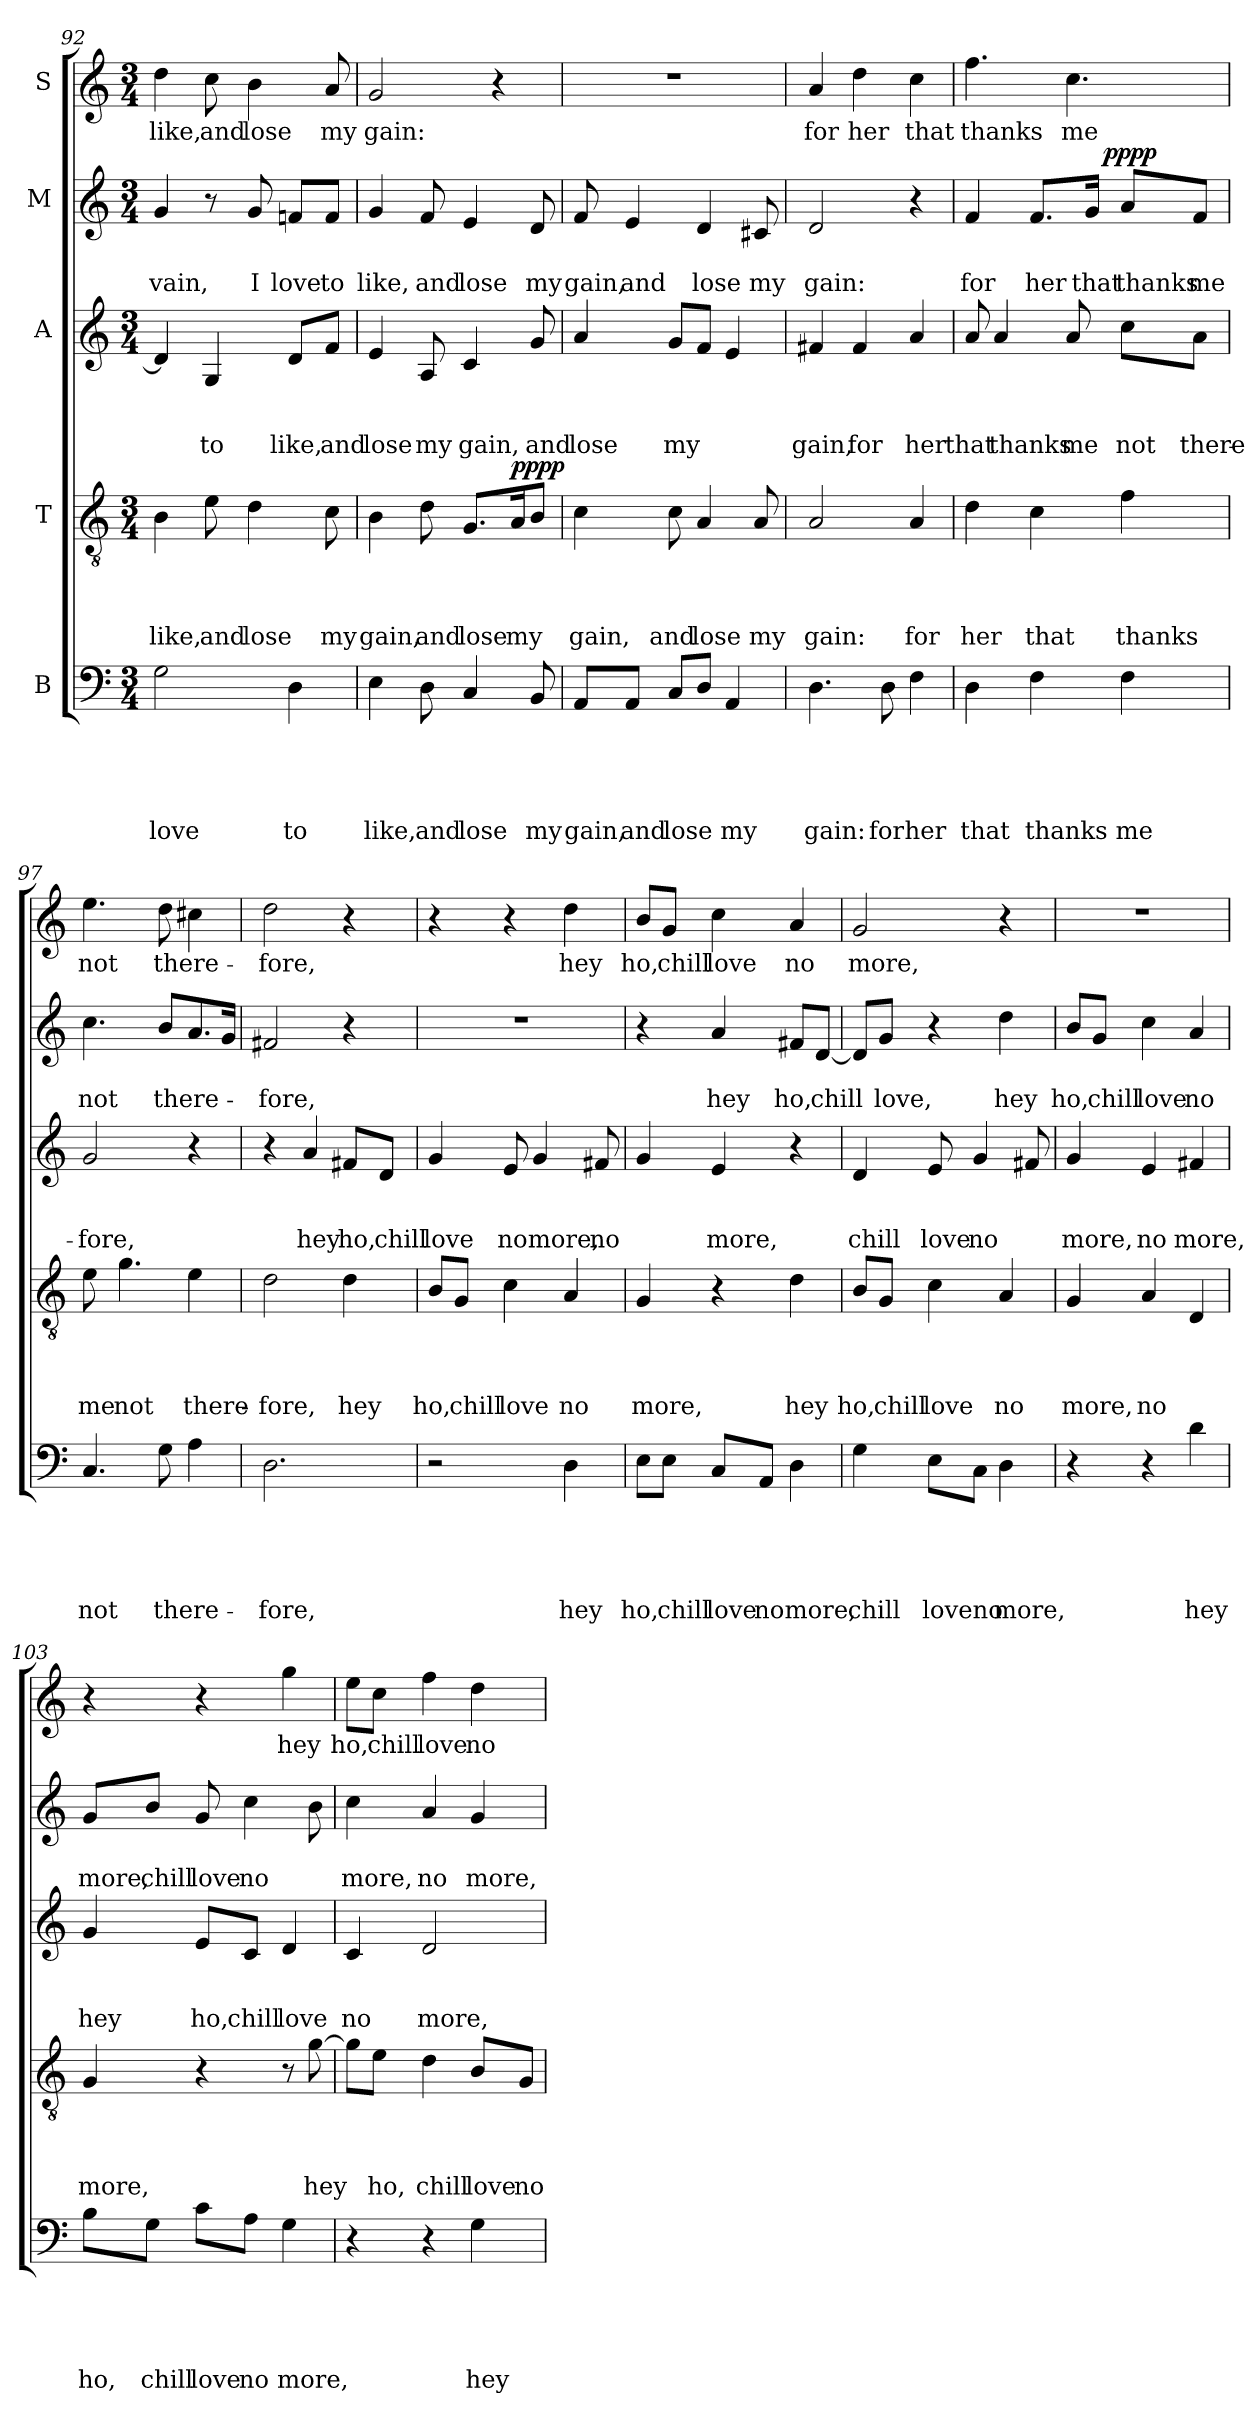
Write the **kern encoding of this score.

**kern	**text	**text	**text	**text	**text	**kern	**text	**text	**text	**text	**dynam	**kern	**text	**text	**text	**kern	**text	**text	**dynam	**kern	**text
*part5	*part5	*part5	*part5	*part5	*part5	*part4	*part4	*part4	*part4	*part4	*part4	*part3	*part3	*part3	*part3	*part2	*part2	*part2	*part2	*part1	*part1
*staff5	*staff5	*staff5	*staff5	*staff5	*staff5	*staff4	*staff4	*staff4	*staff4	*staff4	*staff4	*staff3	*staff3	*staff3	*staff3	*staff2	*staff2	*staff2	*staff2	*staff1	*staff1
*I"B	*	*	*	*	*	*I"T	*	*	*	*	*	*I"A	*	*	*	*I"M	*	*	*	*I"S	*
*clefF4	*	*	*	*	*	*clefGv2	*	*	*	*	*	*clefG2	*	*	*	*clefG2	*	*	*	*clefG2	*
*k[]	*	*	*	*	*	*k[]	*	*	*	*	*	*k[]	*	*	*	*k[]	*	*	*	*k[]	*
*C:	*	*	*	*	*	*C:	*	*	*	*	*	*C:	*	*	*	*C:	*	*	*	*C:	*
*M3/4	*	*	*	*	*	*M3/4	*	*	*	*	*	*M3/4	*	*	*	*M3/4	*	*	*	*M3/4	*
=92	=92	=92	=92	=92	=92	=92	=92	=92	=92	=92	=92	=92	=92	=92	=92	=92	=92	=92	=92	=92	=92
!	!	!	!	!	!LO:LY:b	!	!	!	!	!LO:LY:b	!	!	!	!	!	!	!	!LO:LY:b	!	!	!LO:LY:b
2G\	.	.	.	.	love	4B\	.	.	.	like,	.	4d/]	.	.	.	4g/	.	vain,	.	4dd\	like,
!	!	!	!	!	!	!	!	!	!	!LO:LY:b	!	!	!	!	!LO:LY:b	!	!	!	!	!	!LO:LY:b
.	.	.	.	.	.	8e\	.	.	.	and	.	4G/	.	.	to	8r	.	.	.	8cc\	and
!	!	!	!	!	!	!	!	!	!	!LO:LY:b	!	!	!	!	!	!	!	!LO:LY:b	!	!	!LO:LY:b
.	.	.	.	.	.	4d\	.	.	.	lose	.	.	.	.	.	8g/	.	I	.	4b\	lose
!	!	!	!	!	!LO:LY:b	!	!	!	!	!	!	!	!	!	!LO:LY:b	!	!	!LO:LY:b	!	!	!
4D\	.	.	.	.	to	.	.	.	.	.	.	8d/L	.	.	like,	8fn/L	.	love	.	.	.
!	!	!	!	!	!	!	!	!	!	!LO:LY:b	!	!	!	!	!LO:LY:b	!	!	!LO:LY:b	!	!	!LO:LY:b
.	.	.	.	.	.	8c\	.	.	.	my	.	8f/J	.	.	and	8f/J	.	to	.	8a/	my
=93	=93	=93	=93	=93	=93	=93	=93	=93	=93	=93	=93	=93	=93	=93	=93	=93	=93	=93	=93	=93	=93
!	!	!	!	!	!LO:LY:b	!	!	!	!	!LO:LY:b	!	!	!	!	!LO:LY:b	!	!	!LO:LY:b	!	!	!LO:LY:b
4E\	.	.	.	.	like,	4B\	.	.	.	gain,	.	4e/	.	.	lose	4g/	.	like,	.	2g/	gain:
!	!	!	!	!	!LO:LY:b	!	!	!	!	!LO:LY:b	!	!	!	!	!LO:LY:b	!	!	!LO:LY:b	!	!	!
8D\	.	.	.	.	and	8d\	.	.	.	and	.	8A/	.	.	my	8f/	.	and	.	.	.
!	!	!	!	!	!LO:LY:b	!	!	!	!	!LO:LY:b	!	!	!	!	!LO:LY:b	!	!	!LO:LY:b	!	!	!
4C/	.	.	.	.	lose	8.G/L	.	.	.	lose	.	4c/	.	.	gain,	4e/	.	lose	.	.	.
.	.	.	.	.	.	.	.	.	.	.	.	.	.	.	.	.	.	.	.	4r	.
!	!	!	!	!	!	!	!	!	!	!LO:LY:b	!LO:DY:a	!	!	!	!	!	!	!	!	!	!
.	.	.	.	.	.	16A/k	.	.	.	my	pppp	.	.	.	.	.	.	.	.	.	.
!	!	!	!	!	!LO:LY:b	!	!	!	!	!	!	!	!	!	!LO:LY:b	!	!	!LO:LY:b	!	!	!
8BB/	.	.	.	.	my	8B/J	.	.	.	.	.	8g/	.	.	and	8d/	.	my	.	.	.
!!LO:PB:g=z
=94	=94	=94	=94	=94	=94	=94	=94	=94	=94	=94	=94	=94	=94	=94	=94	=94	=94	=94	=94	=94	=94
!	!	!	!	!	!LO:LY:b	!	!	!	!	!LO:LY:b	!	!	!	!	!LO:LY:b	!	!	!LO:LY:b	!	!LO:N:vis=1	!
8AA/L	.	.	.	.	gain,	4c\	.	.	.	gain,	.	4a/	.	.	lose	8f/	.	gain,	.	2.r	.
!	!	!	!	!	!LO:LY:b	!	!	!	!	!	!	!	!	!	!	!	!	!LO:LY:b	!	!	!
8AA/J	.	.	.	.	and	.	.	.	.	.	.	.	.	.	.	4e/	.	and	.	.	.
!	!	!	!	!	!LO:LY:b	!	!	!	!	!LO:LY:b	!	!	!	!	!LO:LY:b	!	!	!	!	!	!
8C/L	.	.	.	.	lose	8c\	.	.	.	and	.	8g/L	.	.	my	.	.	.	.	.	.
!	!	!	!	!	!	!	!	!	!	!LO:LY:b	!	!	!	!	!	!	!	!LO:LY:b	!	!	!
8D/J	.	.	.	.	.	4A/	.	.	.	lose	.	8f/J	.	.	.	4d/	.	lose	.	.	.
!	!	!	!	!	!LO:LY:b	!	!	!	!	!	!	!	!	!	!	!	!	!	!	!	!
4AA/	.	.	.	.	my	.	.	.	.	.	.	4e/	.	.	.	.	.	.	.	.	.
!	!	!	!	!	!	!	!	!	!	!LO:LY:b	!	!	!	!	!	!	!	!LO:LY:b	!	!	!
.	.	.	.	.	.	8A/	.	.	.	my	.	.	.	.	.	8c#X/	.	my	.	.	.
=95	=95	=95	=95	=95	=95	=95	=95	=95	=95	=95	=95	=95	=95	=95	=95	=95	=95	=95	=95	=95	=95
!	!	!	!	!	!LO:LY:b	!	!	!	!	!LO:LY:b	!	!	!	!	!LO:LY:b	!	!	!LO:LY:b	!	!	!LO:LY:b
4.D\	.	.	.	.	gain:	2A/	.	.	.	gain:	.	4f#X/	.	.	gain,	2d/	.	gain:	.	4a/	for
!	!	!	!	!	!	!	!	!	!	!	!	!	!	!	!LO:LY:b	!	!	!	!	!	!LO:LY:b
.	.	.	.	.	.	.	.	.	.	.	.	4f#/	.	.	for	.	.	.	.	4dd\	her
!	!	!	!	!	!LO:LY:b	!	!	!	!	!	!	!	!	!	!	!	!	!	!	!	!
8D\	.	.	.	.	for	.	.	.	.	.	.	.	.	.	.	.	.	.	.	.	.
!	!	!	!	!	!LO:LY:b	!	!	!	!	!LO:LY:b	!	!	!	!	!LO:LY:b	!	!	!	!	!	!LO:LY:b
4F\	.	.	.	.	her	4A/	.	.	.	for	.	4a/	.	.	her	4r	.	.	.	4cc\	that
=96	=96	=96	=96	=96	=96	=96	=96	=96	=96	=96	=96	=96	=96	=96	=96	=96	=96	=96	=96	=96	=96
!	!	!	!	!	!LO:LY:b	!	!	!	!	!LO:LY:b	!	!	!	!	!LO:LY:b	!	!	!LO:LY:b	!	!	!LO:LY:b
*	*	*	*	*	*	*	*	*	*	*	*	*	*	*	*	*^	*	*	*	*	*
4D\	.	.	.	.	that	4d\	.	.	.	her	.	8a/	.	.	that	4f/	4...ryy	.	for	.	4.ff\	thanks
!	!	!	!	!	!	!	!	!	!	!	!	!	!	!	!LO:LY:b	!	!	!	!	!	!	!
.	.	.	.	.	.	.	.	.	.	.	.	4a/	.	.	thanks	.	.	.	.	.	.	.
!	!	!	!	!	!LO:LY:b	!	!	!	!	!LO:LY:b	!	!	!	!	!	!	!	!	!LO:LY:b	!	!	!
4F\	.	.	.	.	thanks	4c\	.	.	.	that	.	.	.	.	.	8.f/L	.	.	her	.	.	.
!	!	!	!	!	!	!	!	!	!	!	!	!	!	!	!LO:LY:b	!	!	!	!	!	!	!LO:LY:b
.	.	.	.	.	.	.	.	.	.	.	.	8a/	.	.	me	.	.	.	.	.	4.cc\	me
!	!	!	!	!	!	!	!	!	!	!	!	!	!	!	!	!	!	!	!LO:LY:b	!	!	!
.	.	.	.	.	.	.	.	.	.	.	.	.	.	.	.	16g/Jk	.	.	that	.	.	.
!	!	!	!	!	!	!	!	!	!	!	!	!	!	!	!	!	!	!	!	!LO:DY:b	!	!
.	.	.	.	.	.	.	.	.	.	.	.	.	.	.	.	.	4ryy	.	.	pppp	.	.
!	!	!	!	!	!LO:LY:b	!	!	!	!	!LO:LY:b	!	!	!	!	!LO:LY:b	!	!	!	!LO:LY:b	!	!	!
4F\	.	.	.	.	me	4f\	.	.	.	thanks	.	8cc\L	.	.	not	8a/L	.	.	thanks	.	.	.
!	!	!	!	!	!	!	!	!	!	!	!	!	!	!	!LO:LY:b	!	!	!	!LO:LY:b	!	!	!
.	.	.	.	.	.	.	.	.	.	.	.	8a\J	.	.	there-	8f/J	.	.	me	.	.	.
.	.	.	.	.	.	.	.	.	.	.	.	.	.	.	.	.	32ryy	.	.	.	.	.
=97	=97	=97	=97	=97	=97	=97	=97	=97	=97	=97	=97	=97	=97	=97	=97	=97	=97	=97	=97	=97	=97	=97
!	!	!	!	!	!LO:LY:b	!	!	!	!	!LO:LY:b	!	!	!	!	!LO:LY:b	!	!	!	!LO:LY:b	!	!	!LO:LY:b
*	*	*	*	*	*	*	*	*	*	*	*	*	*	*	*	*v	*v	*	*	*	*	*
4.C/	.	.	.	.	not	8e\	.	.	.	me	.	2g/	.	.	-fore,	4.cc\	.	not	.	4.ee\	not
!	!	!	!	!	!	!	!	!	!	!LO:LY:b	!	!	!	!	!	!	!	!	!	!	!
.	.	.	.	.	.	4.g\	.	.	.	not	.	.	.	.	.	.	.	.	.	.	.
!	!	!	!	!	!LO:LY:b	!	!	!	!	!	!	!	!	!	!	!	!	!LO:LY:b	!	!	!LO:LY:b
8G\	.	.	.	.	there-	.	.	.	.	.	.	.	.	.	.	8b/L	.	there-	.	8dd\	there-
!	!	!	!	!	!	!	!	!	!	!LO:LY:b	!	!	!	!	!	!	!	!	!	!	!
4A\	.	.	.	.	.	4e\	.	.	.	there-	.	4r	.	.	.	8.a/	.	.	.	4cc#X\	.
.	.	.	.	.	.	.	.	.	.	.	.	.	.	.	.	16g/Jk	.	.	.	.	.
=98	=98	=98	=98	=98	=98	=98	=98	=98	=98	=98	=98	=98	=98	=98	=98	=98	=98	=98	=98	=98	=98
!	!	!	!	!	!LO:LY:b	!	!	!	!	!LO:LY:b	!	!	!	!	!	!	!	!LO:LY:b	!	!	!LO:LY:b
2.D\	.	.	.	.	-fore,	2d\	.	.	.	-fore,	.	4r	.	.	.	2f#X/	.	-fore,	.	2dd\	-fore,
!	!	!	!	!	!	!	!	!	!	!	!	!	!	!	!LO:LY:b	!	!	!	!	!	!
.	.	.	.	.	.	.	.	.	.	.	.	4a/	.	.	hey	.	.	.	.	.	.
!	!	!	!	!	!	!	!	!	!	!LO:LY:b	!	!	!	!	!LO:LY:b	!	!	!	!	!	!
.	.	.	.	.	.	4d\	.	.	.	hey	.	8f#X/L	.	.	ho,	4r	.	.	.	4r	.
!	!	!	!	!	!	!	!	!	!	!	!	!	!	!	!LO:LY:b	!	!	!	!	!	!
.	.	.	.	.	.	.	.	.	.	.	.	8d/J	.	.	chill	.	.	.	.	.	.
!!LO:LB:g=z
=99	=99	=99	=99	=99	=99	=99	=99	=99	=99	=99	=99	=99	=99	=99	=99	=99	=99	=99	=99	=99	=99
!	!	!	!	!	!	!	!	!	!	!LO:LY:b	!	!	!	!	!LO:LY:b	!LO:N:vis=1	!	!	!	!	!
2r	.	.	.	.	.	8B/L	.	.	.	ho,	.	4g/	.	.	love	2.r	.	.	.	4r	.
!	!	!	!	!	!	!	!	!	!	!LO:LY:b	!	!	!	!	!	!	!	!	!	!	!
.	.	.	.	.	.	8G/J	.	.	.	chill	.	.	.	.	.	.	.	.	.	.	.
!	!	!	!	!	!	!	!	!	!	!LO:LY:b	!	!	!	!	!LO:LY:b	!	!	!	!	!	!
.	.	.	.	.	.	4c\	.	.	.	love	.	8e/	.	.	no	.	.	.	.	4r	.
!	!	!	!	!	!	!	!	!	!	!	!	!	!	!	!LO:LY:b	!	!	!	!	!	!
.	.	.	.	.	.	.	.	.	.	.	.	4g/	.	.	more,	.	.	.	.	.	.
!	!	!	!	!	!LO:LY:b	!	!	!	!	!LO:LY:b	!	!	!	!	!	!	!	!	!	!	!LO:LY:b
4D\	.	.	.	.	hey	4A/	.	.	.	no	.	.	.	.	.	.	.	.	.	4dd\	hey
!	!	!	!	!	!	!	!	!	!	!	!	!	!	!	!LO:LY:b	!	!	!	!	!	!
.	.	.	.	.	.	.	.	.	.	.	.	8f#X/	.	.	no	.	.	.	.	.	.
=100	=100	=100	=100	=100	=100	=100	=100	=100	=100	=100	=100	=100	=100	=100	=100	=100	=100	=100	=100	=100	=100
!	!	!	!	!	!LO:LY:b	!	!	!	!	!LO:LY:b	!	!	!	!	!	!	!	!	!	!	!LO:LY:b
8E\L	.	.	.	.	ho,	4G/	.	.	.	more,	.	4g/	.	.	.	4r	.	.	.	8b/L	ho,
!	!	!	!	!	!LO:LY:b	!	!	!	!	!	!	!	!	!	!	!	!	!	!	!	!LO:LY:b
8E\J	.	.	.	.	chill	.	.	.	.	.	.	.	.	.	.	.	.	.	.	8g/J	chill
!	!	!	!	!	!LO:LY:b	!	!	!	!	!	!	!	!	!	!LO:LY:b	!	!	!LO:LY:b	!	!	!LO:LY:b
8C/L	.	.	.	.	love	4r	.	.	.	.	.	4e/	.	.	more,	4a/	.	hey	.	4cc\	love
!	!	!	!	!	!LO:LY:b	!	!	!	!	!	!	!	!	!	!	!	!	!	!	!	!
8AA/J	.	.	.	.	no	.	.	.	.	.	.	.	.	.	.	.	.	.	.	.	.
!	!	!	!	!	!LO:LY:b	!	!	!	!	!LO:LY:b	!	!	!	!	!	!	!	!LO:LY:b	!	!	!LO:LY:b
4D\	.	.	.	.	more,	4d\	.	.	.	hey	.	4r	.	.	.	8f#X/L	.	ho,	.	4a/	no
!	!	!	!	!	!	!	!	!	!	!	!	!	!	!	!	!	!	!LO:LY:b	!	!	!
.	.	.	.	.	.	.	.	.	.	.	.	.	.	.	.	[<8d/J	.	chill	.	.	.
=101	=101	=101	=101	=101	=101	=101	=101	=101	=101	=101	=101	=101	=101	=101	=101	=101	=101	=101	=101	=101	=101
!	!	!	!	!	!LO:LY:b	!	!	!	!	!LO:LY:b	!	!	!	!	!LO:LY:b	!	!	!	!	!	!LO:LY:b
4G\	.	.	.	.	chill	8B/L	.	.	.	ho,	.	4d/	.	.	chill	8d/L]	.	.	.	2g/	more,
!	!	!	!	!	!	!	!	!	!	!LO:LY:b	!	!	!	!	!	!	!	!LO:LY:b	!	!	!
.	.	.	.	.	.	8G/J	.	.	.	chill	.	.	.	.	.	8g/J	.	love,	.	.	.
!	!	!	!	!	!LO:LY:b	!	!	!	!	!LO:LY:b	!	!	!	!	!LO:LY:b	!	!	!	!	!	!
8E\L	.	.	.	.	loveno	4c\	.	.	.	love	.	8e/	.	.	love	4r	.	.	.	.	.
!	!	!	!	!	!	!	!	!	!	!	!	!	!	!	!LO:LY:b	!	!	!	!	!	!
8C\J	.	.	.	.	.	.	.	.	.	.	.	4g/	.	.	no	.	.	.	.	.	.
!	!	!	!	!	!LO:LY:b	!	!	!	!	!LO:LY:b	!	!	!	!	!	!	!	!LO:LY:b	!	!	!
4D\	.	.	.	.	more,	4A/	.	.	.	no	.	.	.	.	.	4dd\	.	hey	.	4r	.
.	.	.	.	.	.	.	.	.	.	.	.	8f#X/	.	.	.	.	.	.	.	.	.
=102	=102	=102	=102	=102	=102	=102	=102	=102	=102	=102	=102	=102	=102	=102	=102	=102	=102	=102	=102	=102	=102
!	!	!	!	!	!	!	!	!	!	!LO:LY:b	!	!	!	!	!LO:LY:b	!	!	!LO:LY:b	!	!LO:N:vis=1	!
4r	.	.	.	.	.	4G/	.	.	.	more,	.	4g/	.	.	more,	8b/L	.	ho,	.	2.r	.
!	!	!	!	!	!	!	!	!	!	!	!	!	!	!	!	!	!	!LO:LY:b	!	!	!
.	.	.	.	.	.	.	.	.	.	.	.	.	.	.	.	8g/J	.	chill	.	.	.
!	!	!	!	!	!	!	!	!	!	!LO:LY:b	!	!	!	!	!LO:LY:b	!	!	!LO:LY:b	!	!	!
4r	.	.	.	.	.	4A/	.	.	.	no	.	4e/	.	.	no	4cc\	.	love	.	.	.
!	!	!	!	!	!LO:LY:b	!	!	!	!	!	!	!	!	!	!LO:LY:b	!	!	!LO:LY:b	!	!	!
4d\	.	.	.	.	hey	4D/	.	.	.	.	.	4f#X/	.	.	more,	4a/	.	no	.	.	.
=103	=103	=103	=103	=103	=103	=103	=103	=103	=103	=103	=103	=103	=103	=103	=103	=103	=103	=103	=103	=103	=103
!	!	!	!	!	!LO:LY:b	!	!	!	!	!LO:LY:b	!	!	!	!	!LO:LY:b	!	!	!LO:LY:b	!	!	!
8B\L	.	.	.	.	ho,	4G/	.	.	.	more,	.	4g/	.	.	hey	8g/L	.	more,	.	4r	.
!	!	!	!	!	!LO:LY:b	!	!	!	!	!	!	!	!	!	!	!	!	!LO:LY:b	!	!	!
8G\J	.	.	.	.	chill	.	.	.	.	.	.	.	.	.	.	8b/J	.	chill	.	.	.
!	!	!	!	!	!LO:LY:b	!	!	!	!	!	!	!	!	!	!LO:LY:b	!	!	!LO:LY:b	!	!	!
8c\L	.	.	.	.	love	4r	.	.	.	.	.	8e/L	.	.	ho,	8g/	.	love	.	4r	.
!	!	!	!	!	!LO:LY:b	!	!	!	!	!	!	!	!	!	!LO:LY:b	!	!	!LO:LY:b	!	!	!
8A\J	.	.	.	.	no	.	.	.	.	.	.	8c/J	.	.	chill	4cc\	.	no	.	.	.
!	!	!	!	!	!LO:LY:b	!	!	!	!	!	!	!	!	!	!LO:LY:b	!	!	!	!	!	!LO:LY:b
4G\	.	.	.	.	more,	8r	.	.	.	.	.	4d/	.	.	love	.	.	.	.	4gg\	hey
!	!	!	!	!	!	!	!	!	!	!LO:LY:b	!	!	!	!	!	!	!	!	!	!	!
.	.	.	.	.	.	[>8g\	.	.	.	hey	.	.	.	.	.	8b\	.	.	.	.	.
!!LO:PB:g=z
=104	=104	=104	=104	=104	=104	=104	=104	=104	=104	=104	=104	=104	=104	=104	=104	=104	=104	=104	=104	=104	=104
!	!	!	!	!	!	!	!	!	!	!	!	!	!	!	!LO:LY:b	!	!	!LO:LY:b	!	!	!LO:LY:b
4r	.	.	.	.	.	8g\L]	.	.	.	.	.	4c/	.	.	no	4cc\	.	more,	.	8ee\L	ho,
!	!	!	!	!	!	!	!	!	!	!LO:LY:b	!	!	!	!	!	!	!	!	!	!	!LO:LY:b
.	.	.	.	.	.	8e\J	.	.	.	ho,	.	.	.	.	.	.	.	.	.	8cc\J	chill
!	!	!	!	!	!	!	!	!	!	!LO:LY:b	!	!	!	!	!LO:LY:b	!	!	!LO:LY:b	!	!	!LO:LY:b
4r	.	.	.	.	.	4d\	.	.	.	chill	.	2d/	.	.	more,	4a/	.	no	.	4ff\	love
!	!	!	!	!	!LO:LY:b	!	!	!	!	!LO:LY:b	!	!	!	!	!	!	!	!LO:LY:b	!	!	!LO:LY:b
4G\	.	.	.	.	hey	8B/L	.	.	.	love	.	.	.	.	.	4g/	.	more,	.	4dd\	no
!	!	!	!	!	!	!	!	!	!	!LO:LY:b	!	!	!	!	!	!	!	!	!	!	!
.	.	.	.	.	.	8G/J	.	.	.	no	.	.	.	.	.	.	.	.	.	.	.
=	=	=	=	=	=	=	=	=	=	=	=	=	=	=	=	=	=	=	=	=	=
*-	*-	*-	*-	*-	*-	*-	*-	*-	*-	*-	*-	*-	*-	*-	*-	*-	*-	*-	*-	*-	*-
